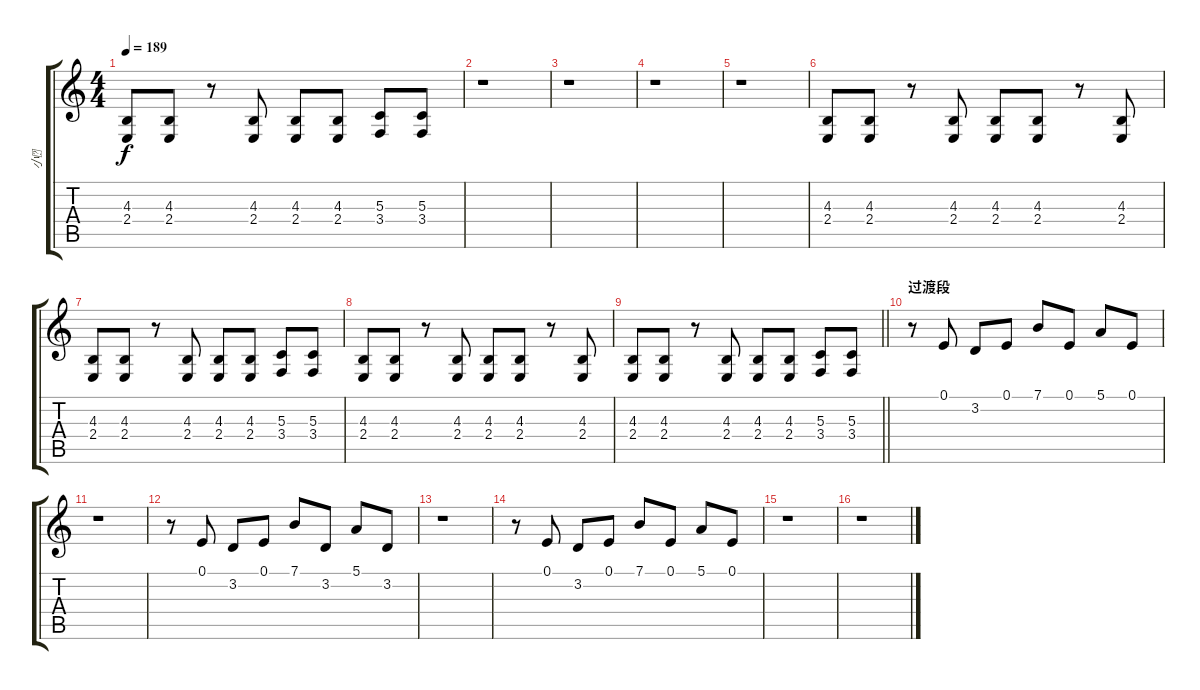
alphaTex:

\track ("小" "小") {instrument lead2sawtooth}
\staff {score tabs}
\tuning (E4 B3 G3 D3 A2 E2) {hide}
\ts (4 4)
\tempo 189
\clef g2
\ks c
(4.3 2.4).8{dy f} (4.3 2.4).8 r.8 (4.3 2.4).8 (4.3 2.4).8 (4.3 2.4).8 (5.3 3.4).8 (5.3 3.4).8 |
r.1 |
r.1 |
r.1 |
r.1 |
(4.3 2.4).8 (4.3 2.4).8 r.8 (4.3 2.4).8 (4.3 2.4).8 (4.3 2.4).8 r.8 (4.3 2.4).8 |
(4.3 2.4).8 (4.3 2.4).8 r.8 (4.3 2.4).8 (4.3 2.4).8 (4.3 2.4).8 (5.3 3.4).8 (5.3 3.4).8 |
(4.3 2.4).8 (4.3 2.4).8 r.8 (4.3 2.4).8 (4.3 2.4).8 (4.3 2.4).8 r.8 (4.3 2.4).8 |
\barLineRight lightlight
(4.3 2.4).8 (4.3 2.4).8 r.8 (4.3 2.4).8 (4.3 2.4).8 (4.3 2.4).8 (5.3 3.4).8 (5.3 3.4).8 |
\section ("" "过渡段")
r.8 0.1.8 3.2.8 0.1.8 7.1.8 0.1.8 5.1.8 0.1.8 |
r.1 |
r.8 0.1.8 3.2.8 0.1.8 7.1.8 3.2.8 5.1.8 3.2.8 |
r.1 |
r.8 0.1.8 3.2.8 0.1.8 7.1.8 0.1.8 5.1.8 0.1.8 |
r.1 |
r.1
